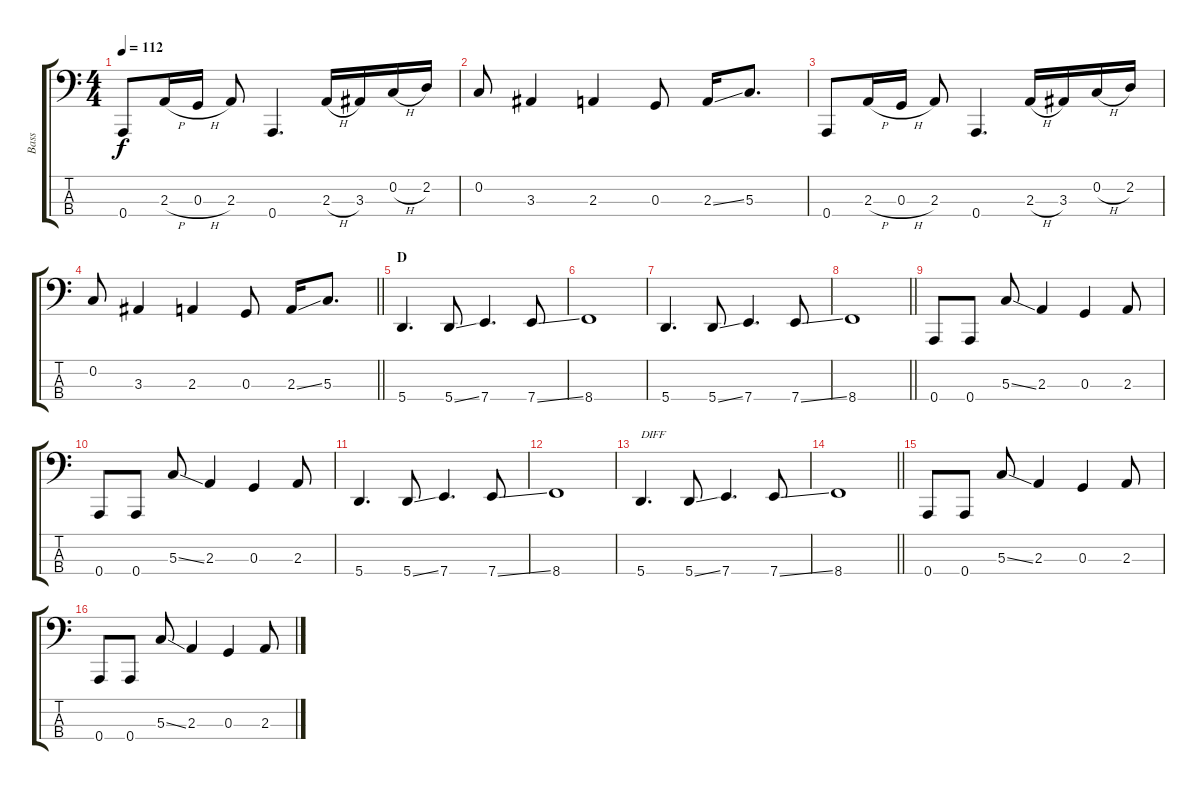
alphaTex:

\track ("Bass" "Bass") {instrument electricbassfinger}
\staff {score tabs}
\tuning (F2 C2 G1 A0) {hide}
\ts (4 4)
\tempo 112
\clef f4
\ks c
0.4.8{dy f} 2.3{h}.16 0.3{h}.16 2.3.8 0.4.4{d} 2.3{h}.16 3.3.16 0.2{h}.16 2.2.16 |
0.2.8 3.3.4 2.3.4 0.3.8 2.3{ss}.16 5.3.8{d} |
0.4.8 2.3{h}.16 0.3{h}.16 2.3.8 0.4.4{d} 2.3{h}.16 3.3.16 0.2{h}.16 2.2.16 |
\barLineRight lightlight
0.2.8 3.3.4 2.3.4 0.3.8 2.3{ss}.16 5.3.8{d} |
\section ("" "D")
5.4.4{d} 5.4{ss}.8 7.4.4{d} 7.4{ss}.8 |
8.4.1 |
5.4.4{d} 5.4{ss}.8 7.4.4{d} 7.4{ss}.8 |
\barLineRight lightlight
8.4.1 |
0.4.8 0.4.8 5.3{ss}.8 2.3.4 0.3.4 2.3.8 |
0.4.8 0.4.8 5.3{ss}.8 2.3.4 0.3.4 2.3.8 |
5.4.4{d} 5.4{ss}.8 7.4.4{d} 7.4{ss}.8 |
8.4.1 |
5.4.4{d txt "DIFF"} 5.4{ss}.8 7.4.4{d} 7.4{ss}.8 |
\barLineRight lightlight
8.4.1 |
0.4.8 0.4.8 5.3{ss}.8 2.3.4 0.3.4 2.3.8 |
0.4.8 0.4.8 5.3{ss}.8 2.3.4 0.3.4 2.3.8
